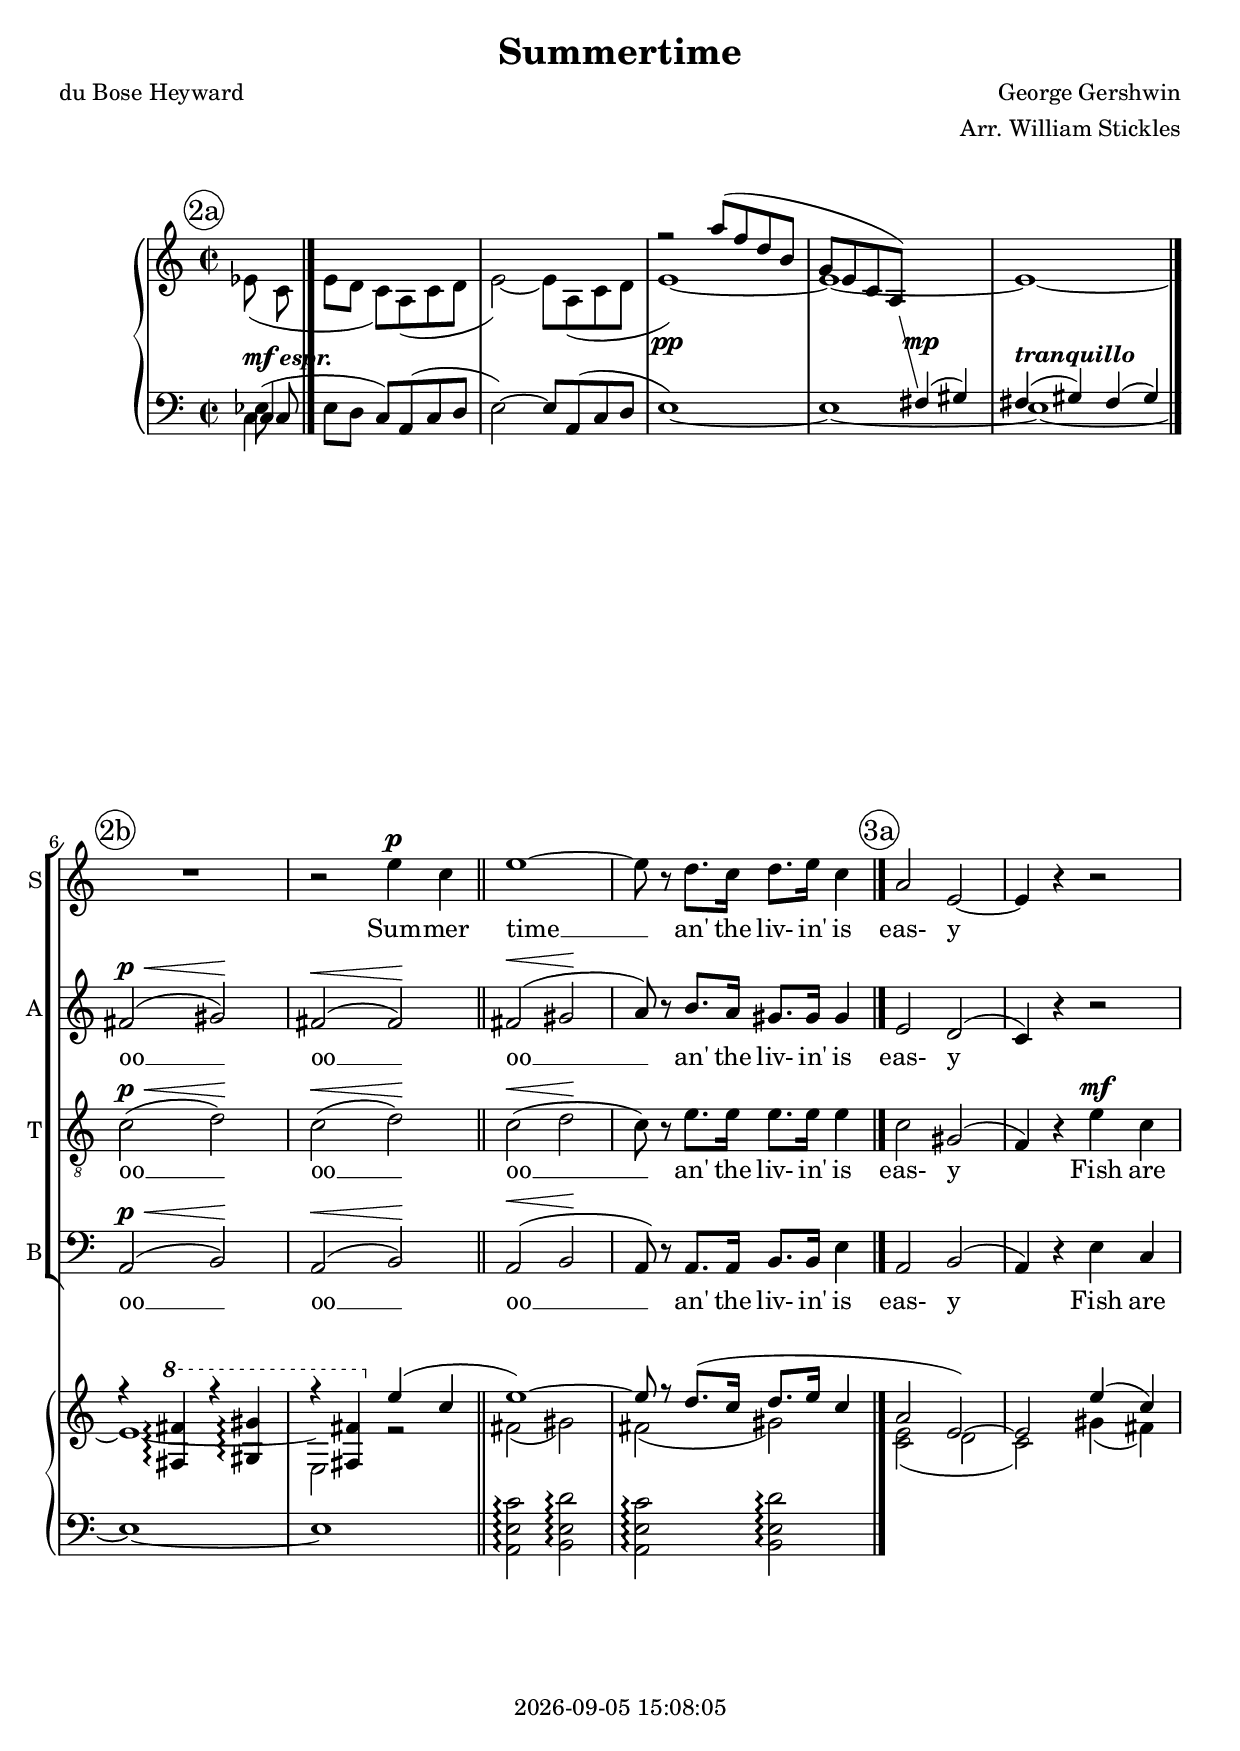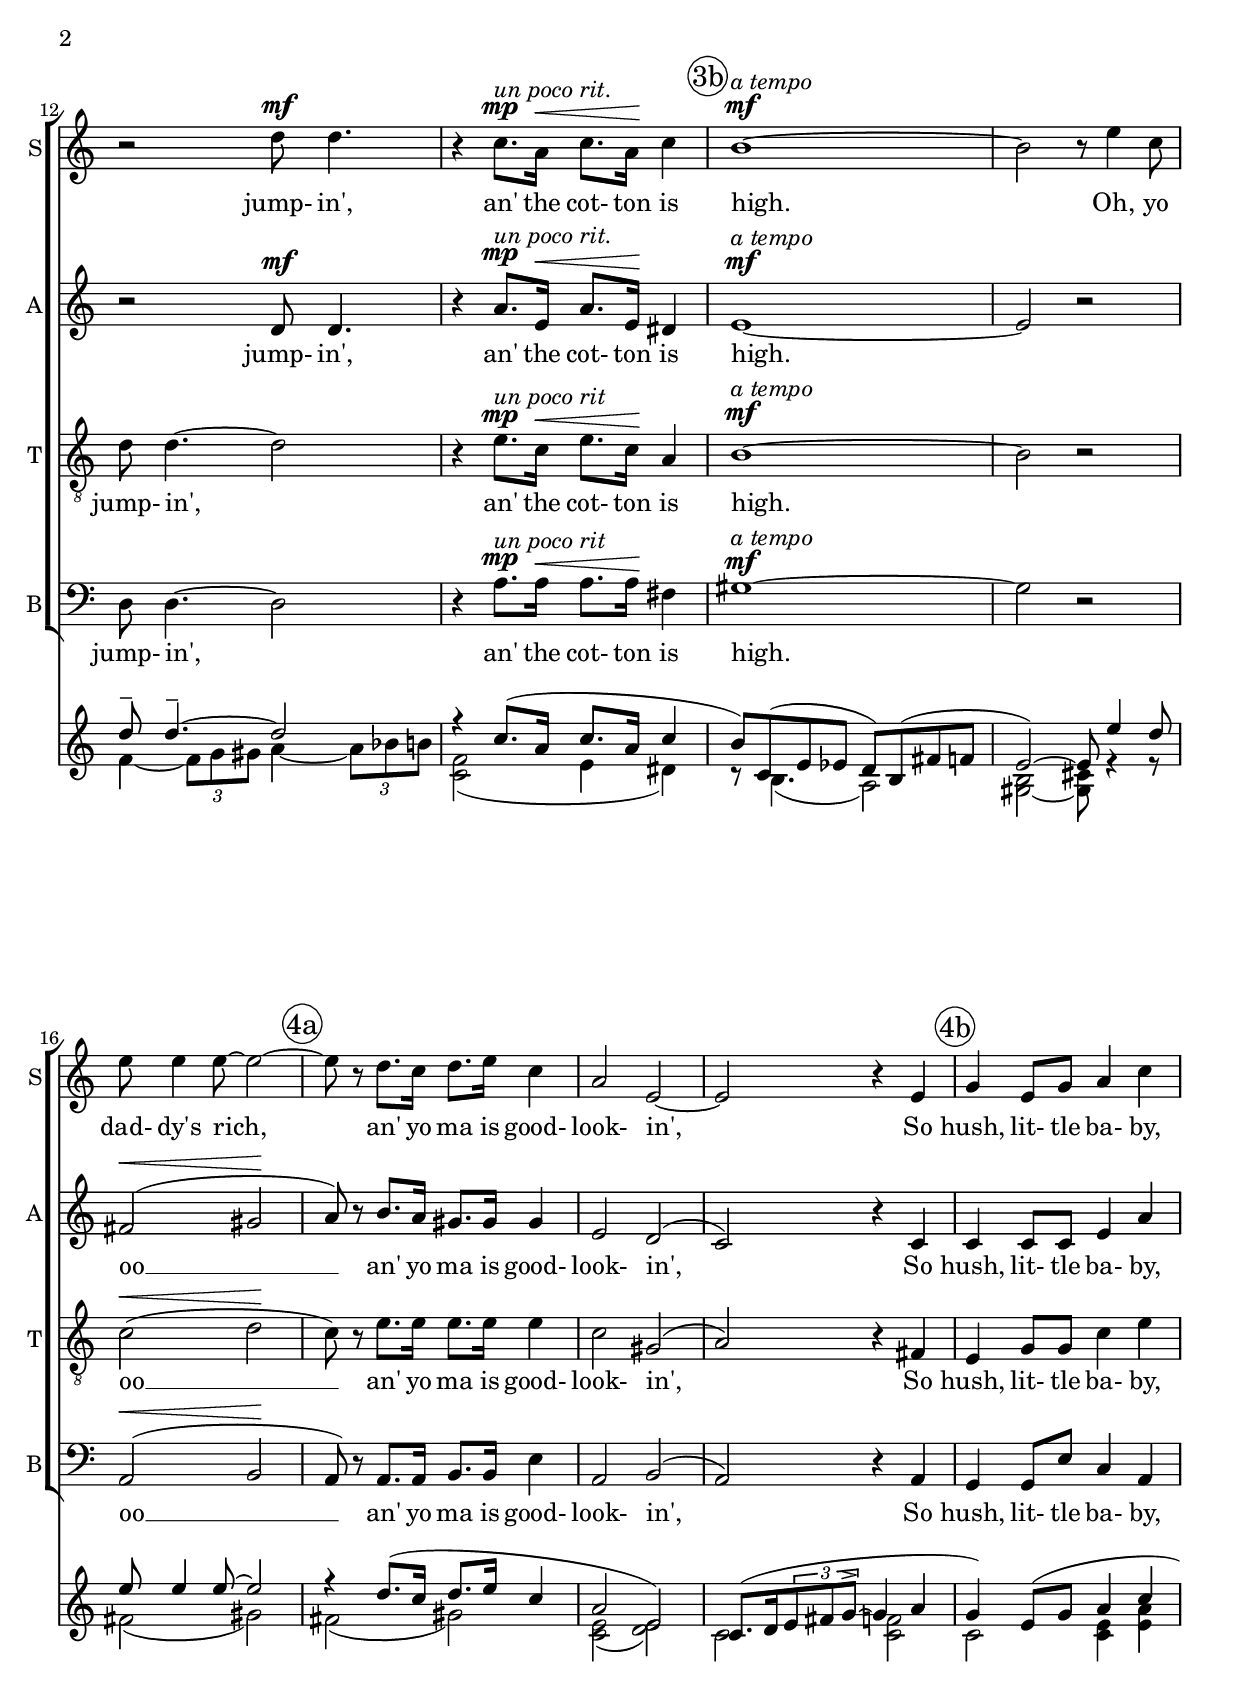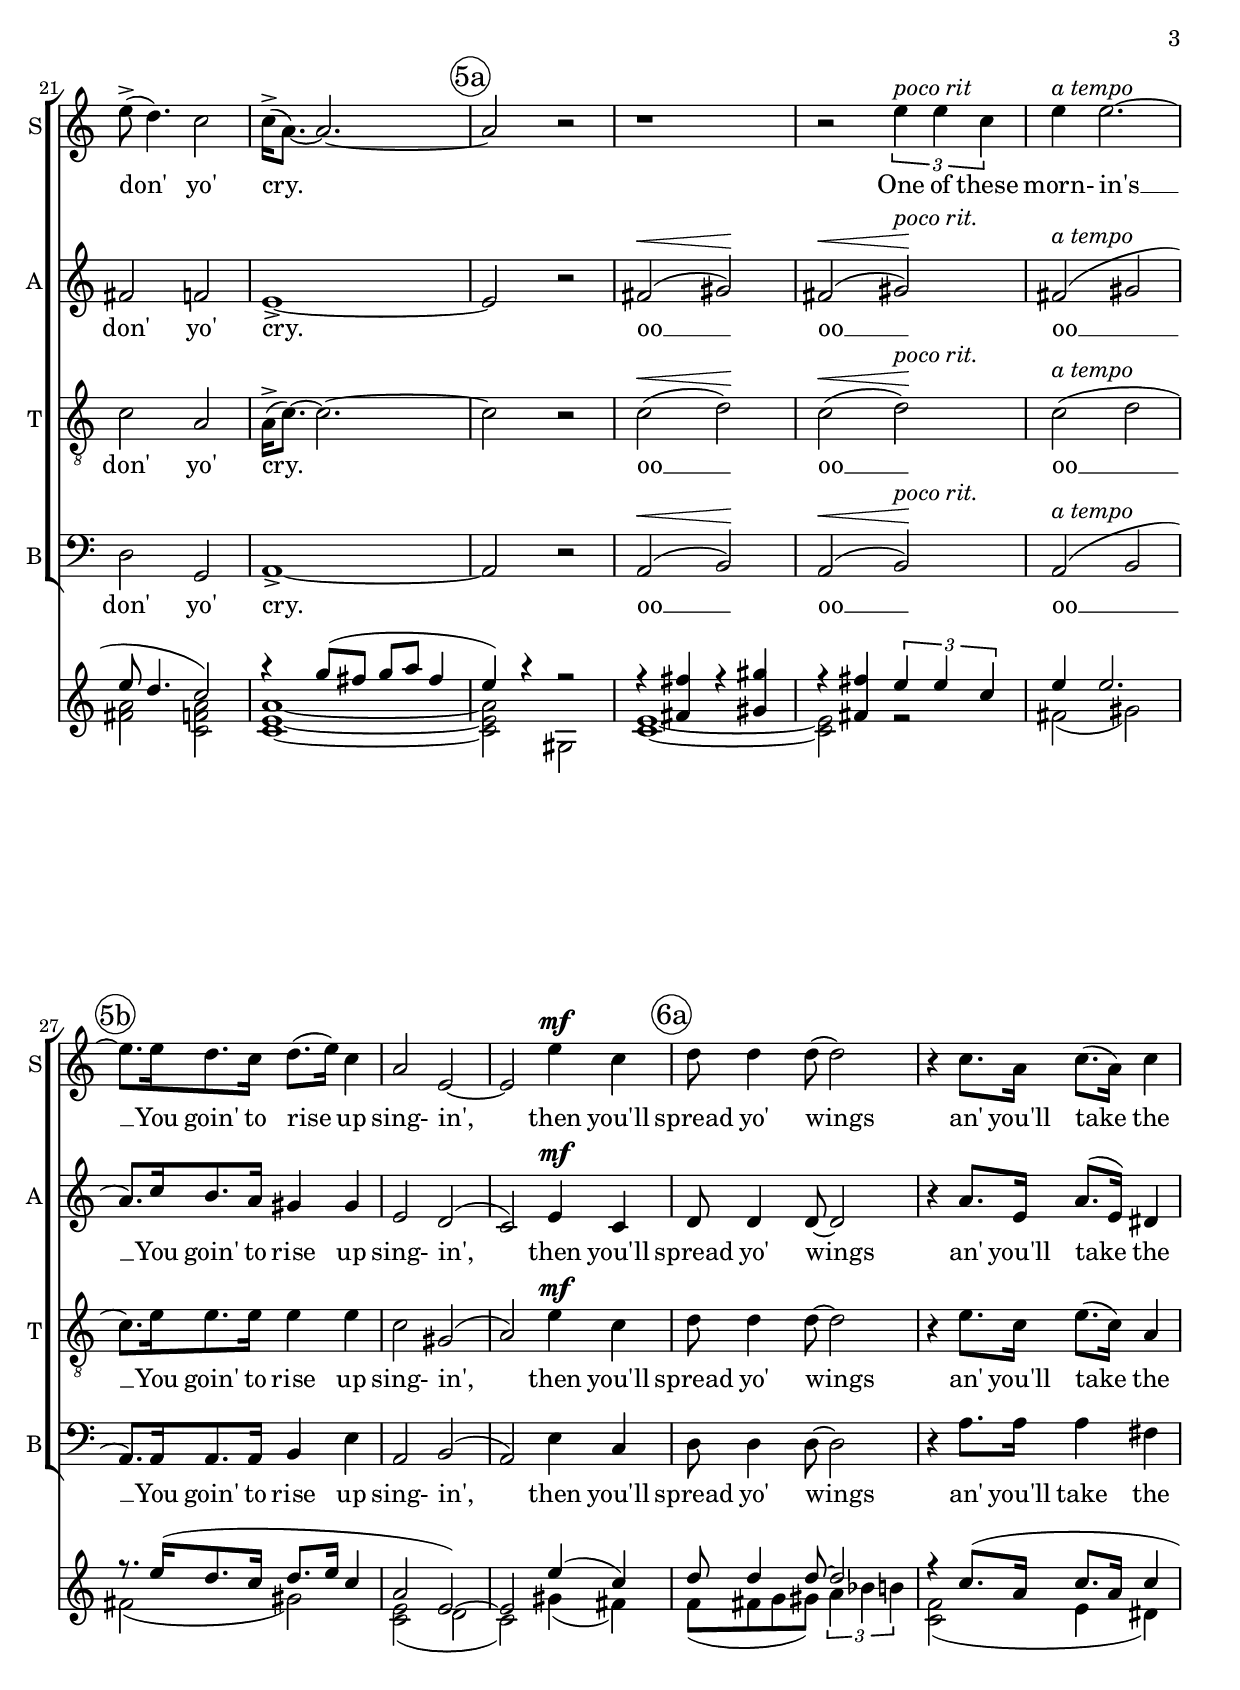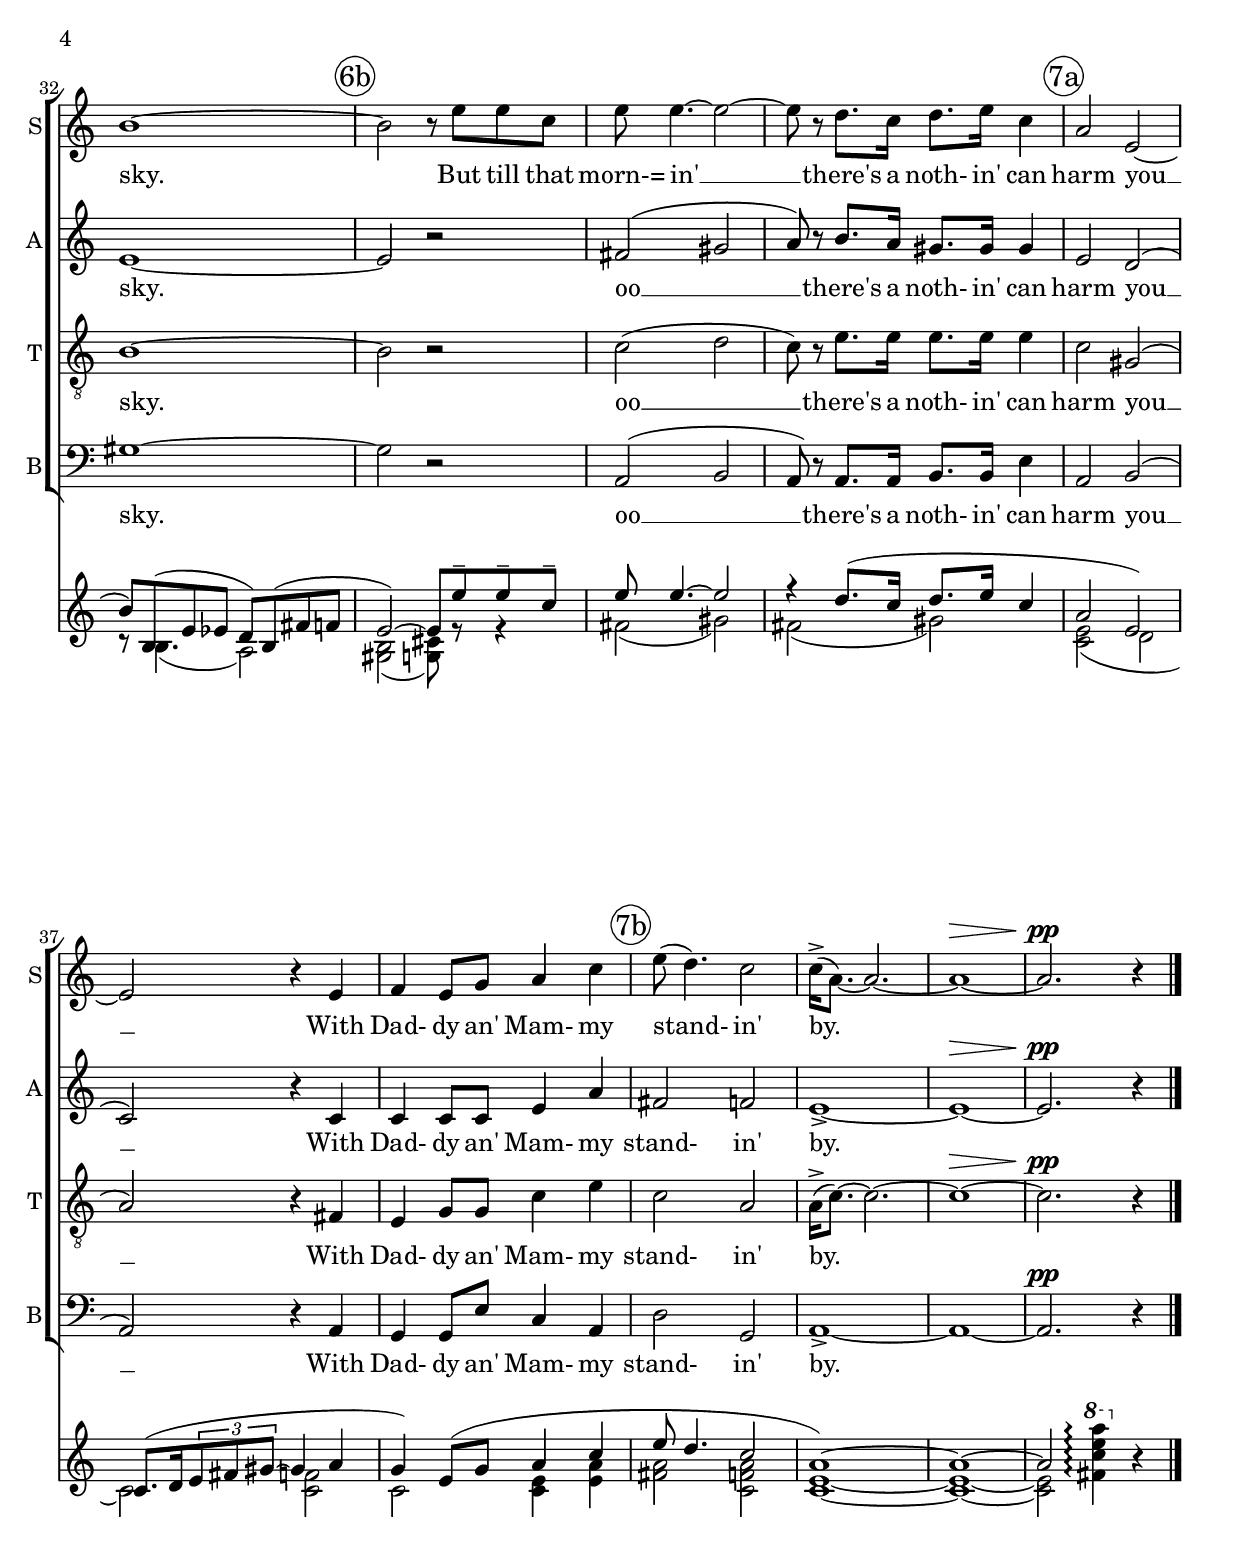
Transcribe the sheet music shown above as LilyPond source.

\version "2.20.2"

\include "predefined-guitar-fretboards.ly"
\include "articulate.ly"

today = #(strftime "%Y-%m-%d %H:%M:%S" (localtime (current-time)))

\header {
% centered at top
%  dedication  = "dedication"
  title       = "Summertime"
%  subtitle    = "subtitle"
%  subsubtitle = "subsubtitle"
%  instrument  = "instrument"
  
% arrangement of following lines:
%
%  poet    composer
%  meter   arranger
%  piece       opus

  composer    = "George Gershwin"
  arranger    = "Arr. William Stickles"
%  opus        = "opus"

  poet        = "du Bose Heyward"
%  meter       = "meter"
%  piece       = "piece"

% centered at bottom
% tagline     = "tagline" % default lilypond version
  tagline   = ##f
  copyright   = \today
}

% #(set-global-staff-size 16)

% \paper {
%   #(set-paper-size "a4")
%   line-width = 180\mm
%   left-margin = 20\mm
%   bottom-margin = 10\mm
%   top-margin = 10\mm
% }

global = {
  \key a \minor
  \time 2/2
}

colour = {
  \override NoteHead.color   = #red
  \override Stem.color       = #red
  \override Beam.color       = #red
  \override Accidental.color = #red
  \override Slur.color       = #red
  \override Tie.color        = #red
  \override Dots.color       = #red
}

black = {
  \override NoteHead.color   = #black
  \override Stem.color       = #black
  \override Beam.color       = #black
  \override Accidental.color = #black
  \override Slur.color       = #black
  \override Tie.color        = #black
  \override Dots.color       = #black
}

TempoTrack = {
  \tempo 4=105
  \set Score.tempoHideNote = ##t
  s4
}

RehearsalTrack = {
%  \set Score.currentBarNumber = #5
%  \mark \markup { \box 5 }
  \mark \markup { \circle "2a" } s1*5
  \mark \markup { \circle "2b" } s1*4
  \mark \markup { \circle "3a" } s1*4
  \mark \markup { \circle "3b" } s1*3
  \mark \markup { \circle "4a" } s1*3
  \mark \markup { \circle "4b" } s1*3
  \mark \markup { \circle "5a" } s1*4
  \mark \markup { \circle "5b" } s1*3
  \mark \markup { \circle "6a" } s1*3
  \mark \markup { \circle "6b" } s1*3
  \mark \markup { \circle "7a" } s1*3
  \mark \markup { \circle "7b" } s1*4
}

soprano = \relative {
  \global
  \dynamicUp \phrasingSlurUp \slurUp
  R1 * 5
  R1 % 2b
  r2 e''4^\p c \bar "||"
  e1~
  e8 r d8. c16 d8. e16 c4
  a2 e~ % 3a
  e4 r r2
  r2 d'8^\mf d4.
  r4 c8.^\mp^\markup{\italic{un poco rit.}} a16\< c8. a16\! c4
  b1^\mf^\markup{\italic{a tempo}} ~ % 3b
  b2 r8 e4 c8
  e8 e4 e8~e2~
  e8 r d8. c16 d8. e16 c4 % 4a
  a2 e2~
  e2 r4 e
  g4 e8 g a4 c % 4b
  e8^>(d4.) c2
  c16^>(a8.)~a2.~
  a2 r % 5a
  r1
  r2 \times 2/3 {e'4^\markup{\italic{poco rit}} e c}
  e4^\markup{\italic{a tempo}} e2.~
  e8. e16 d8. c16 d8.(e16) c4 % 5b
  a2 e2~
  e2 e'4^\mf c4
  d8 d4 d8(d2) % 6a
  r4 c8. a16 c8.(a16) c4
  b1~
  b2 r8 e e c % 6b
  e8 e4.~e2~
  e8 r d8. c16 d8. e16 c4
  a2 e2~ % 7a
  e2 r4 e
  f4 e8 g a4 c
  e8(d4.) c2 % 7b
  c16^>(a8.)~a2.~
  a1\>~
  a2.^\pp r4
  \bar "|."
}

wordsSop = \lyricmode {
  Sum -- mer time __
  an' the liv- in' is eas- y
  jump- in', an' the cot- ton is high.
  Oh, yo dad- dy's rich,
  an' yo ma is good- look- in',
  So hush, lit- tle ba- by, don' yo' cry.
  One of these morn- in's __
  You goin' to rise up sing- in',
  then you'll spread yo' wings an' you'll take the sky.
  But till that morn-= in' __ there's a noth- in' can harm you __
  With Dad- dy an' Mam- my stand- in' by.
}

alto = \relative {
  \global
  \dynamicUp \phrasingSlurUp \slurUp
  R1*5
  fis'2^\p^\<(gis)\! % 2b
  fis2^\<(fis\!) \bar "||"
  fis2^\<(gis\!
  a8) r b8. a16 gis8. gis16 gis4
  e2 d( % 3a
  c4) r r2
  r2 d8\mf d4.
  r4 a'8.\mp^\markup \italic "un poco rit." e16\< a8. e16\! dis4
  e1~\mf^\markup \italic "a tempo" % 3b
  e2 r
  fis2\<(gis\!
  a8) r b8. a16 gis8. gis16 gis4 % 4a
  e2 d(
  c2) r4 c
  c4 c8 c e4 a % 4b
  fis2 f
  e1->~
  e2 r % 5a
  fis2\<(gis\!)
  fis2\<(gis)\!^\markup \italic "poco rit."
  fis2(^\markup \italic "a tempo" gis
  a8.) c16 b8. a16 gis4 gis % 5b
  e2 d(
  c2) e4\mf c
  d8 d4 d8~2 % 6a
  r4 a'8. e16 a8.(e16) dis4
  e1~
  e2 r % 6b
  fis2(gis
  a8) r b8. a16 gis8. gis16 gis4
  e2 d( % 7a
  c2) r4 c
  c4 c8 c e4 a
  fis2 f % 7b
  e1->~
  e1~\>
  e2.\pp r4
  \bar "|."
}

wordsAlto = \lyricmode {
  oo __ oo __ oo __
  an' the liv- in' is eas- y
  jump- in', an' the cot- ton is high.
  oo __
  an' yo ma is good- look- in',
  So hush, lit- tle ba- by, don' yo' cry.
  oo __ oo __ oo __
  You goin' to rise up sing- in',
  then you'll spread yo' wings an' you'll take the sky.
  oo __ there's a noth- in' can harm you __
  With Dad- dy an' Mam- my stand- in' by.
}

tenor = \relative {
  \global
  \dynamicUp \phrasingSlurUp \slurUp
  R1*5
  c'2^\p^\<(d\!) % 2b
  c2^\<(d\!) \bar "||"
  c2^\<(d\!
  c8) r e8. e16 e8. e16 e4
  c2 gis( % 3a
  f4) r e'\mf c
  d8 d4.~2
  r4 e8.\mp^\markup \italic "un poco rit" c16\< e8. c16\! a4
  b1~\mf^\markup \italic "a tempo" % 3b
  b2 r
  c2\<( d\!
  c8) r e8. e16 e8. e16 e4 % 4a
  c2 gis(
  a2) r4 fis
  e4 g8 g c4 e % 4b
  c2 a
  a16->(c8.)~2.~
  c2 r % 5a
  c2\<( d\!)
  c2\<( d\!)^\markup \italic "poco rit."
  c2(^\markup \italic "a tempo" d
  c8.) e16 e8. e16 e4 e % 5b
  c2 gis(
  a2) e'4\mf c
  d8 d4 d8~2 % 6a
  r4 e8. c16 e8.(c16) a4
  b1~
  b2 r % 6b
  c2(d
  c8) r e8. e16 e8. e16 e4
  c2 gis( % 7a
  a2) r4 fis
  e4 g8 g c4 e
  c2 a % 7b
  a16->(c8.)~c2.~
  c1~\>
  c2.\pp r4
  \bar "|."
}

wordsTenor = \lyricmode {
  oo __ oo __ oo __
  an' the liv- in' is eas- y
  Fish are jump- in', an' the cot- ton is high.
  oo __
  an' yo ma is good- look- in',
  So hush, lit- tle ba- by, don' yo' cry.
  oo __ oo __ oo __
  You goin' to rise up sing- in',
  then you'll spread yo' wings an' you'll take the sky.
  oo __ there's a noth- in' can harm you __
  With Dad- dy an' Mam- my stand- in' by.
}

bass= \relative {
  \global
  \dynamicUp \phrasingSlurUp \slurUp
  R1*5
  a,2^\p^\<(b\!) % 2b
  a2^\<(b\!) \bar "||"
  a2^\<(b\!
  a8) r a8. a16 b8. b16 e4
  a,2 b( % 3a
  a4) r e' c
  d8 d4.~2
  r4 a'8.\mp^\markup \italic "un poco rit" a16\< a8. a16\! fis4
  gis1~\mf^\markup \italic "a tempo" % 3b
  gis2 r
  a,2(\< b\!
  a8) r a8. a16 b8. b16 e4 % 4a
  a,2 b(
  a2) r4 a
  g4 g8 e' c4 a % 4b
  d2 g,
  a1->~
  a2 r % 5a
  a2\<(b\!)
  a2\<(b\!)^\markup \italic "poco rit."
  a2(^\markup \italic "a tempo" b
  a8.) a16 a8. a16 b4 e % 5b
  a,2 b(
  a2) e'4 c
  d8 d4 d8~2 % 6a
  r4 a'8. a16 a4 fis
  gis1~
  gis2 r % 6n
  a,2(b
  a8) r a8. a16 b8. b16 e4
  a,2 b( % 7a
  a2) r4 a
  g4 g8 e' c4 a
  d2 g, % 7b
  a1->~
  a1~
  a2.\pp r4
  \bar "|."
}

wordsBass = \lyricmode {
  oo __ oo __ oo __
  an' the liv- in' is eas- y
  Fish are jump- in', an' the cot- ton is high.
  oo __
  an' yo ma is good- look- in',
  So hush, lit- tle ba- by, don' yo' cry.
  oo __ oo __ oo __ 
  You goin' to rise up sing- in',
  then you'll spread yo' wings an' you'll take the sky.
  oo __ there's a noth- in' can harm you __
  With Dad- dy an' Mam- my stand- in' by.
}

pianoRH = \relative {
  \global
s1*5
  \bar "|."
}

pianoRHone = \relative {
  \global
  \voiceOne
  s1
  s1
  r2 a''8(f d b
  \showStaffSwitch
  g e c a) \change Staff = lh fis4(gis)
  \hideStaffSwitch
  fis4(gis) fis(gis) \change Staff = rh
  r4 \ottava 1 <fis' fis'>\arpeggio r <gis gis'>\arpeggio
  r4 <fis fis'> \ottava 0 e'4(c \bar "||"
  e1)~
  e8 r d8.(c16 d8. e16 c4
  a2 e)~ % 3a
  e e'4(c)
  d8-- d4.--~2
  r4 c8.(a16 c8. a16 c4
  b8) c,(e ees d) b( fis' f % 3b
  e2)~8 e'4 d8
  e8 e4 e8~2
  r4 d8.(c16 d8. e16 c4 % 4a
  a2 e)
  c8.(d16 \tuplet 3/2 {e8 fis g->~}4 a
  g4) e8(g a4 c % 4b
  e8 d4. c2)
  r4 g'8(fis g a fis4
  e4) r r2 % 5a
  r4 \set Staff.ottavation = #"8" \set Voice.middleCPosition = #-13 <fis fis'> r <gis gis'>
  r4 <fis fis'> \unset Staff.ottavation \unset Voice.middleCPosition \tuplet 3/2 {e4 e c}
  e4 e2.
  r8. e16( d8. c16 d8. e16 c4 % 5b
  a2 e)~
  e2 e'4(c)
  d8 d4 d8~2 % 6a
  r4 c8.(a16 c8. a16 c4
  b8) b,(e ees d) b( fis' f
  e2)~8 e'8-- e-- c-- % 6b
  e8 e4.~2
  r4 d8.(c16 d8. e16 c4
  a2 e) % 7a
  c8.(d16 \tuplet 3/2 {e8 fis gis~} gis4 a
  g4) e8( g a4 c
  e8 d4. c2 % 7b
  a1)~
  a1~
  a2 s
  \bar "|."
}

pianoRHtwo = \relative {
  \global
  \voiceTwo
  ees'8(c ees d c) a(c d
  e2)~8 a,(c d
  e1)~
  e1~
  e1~
  e1~
  e2 r \bar "||"
  fis2(gis)
  fis2(gis)
  <c, e>( d % 3a
  c) gis'4(fis)
  f4~\tuplet 3/2 {f8 g gis} a4~\tuplet 3/2 {a8 bes b}
  <c, f>2(e4 dis)
  r8 b4.(a2) % 3b
  <gis b>2~<gis cis>8 r4 r8
  fis'2(gis)
  fis2(gis) % 4a
  <c, e>2(<d e>)
  c2 <c f>
  c2 <c e>4 <e a> % 4b
  <fis a>2 <c f a>
  <c e a>1~
  q2 gis % 5a
  <c e>1~
  q2 r
  fis2(gis)
  fis2(gis) % 5b
  <c, e>2(d
  c2) gis'4(fis)
  f8(fis g gis) \tuplet 3/2 {a4 bes b} % 6a
  <c, f>2(e4 dis)
  r8 b4.(a2)
  <gis b>2(<g cis>8) r8 r4 % 6b
  fis'2(gis)
  fis2(gis)
  <c, e>2(d % 7a
  c2) <c f>
  c2 <c e>4 <e a>
  <fis a>2 <c f a> % 7b
  <c e>1~
  q1~
  q2 \ottava 1 <fis' c' e a>4\arpeggio \ottava 0 \oneVoice r4
  \bar "|."
}

dynamicsPiano = {
  \override DynamicTextSpanner.style = #'none
  s1-\markup \bold \italic {\dynamic mf espr.}
  s1
  s1\pp
  s2 s\mp
  s1-\markup \bold \italic tranquillo
}

pianoLH = \relative {
  \global
  \oneVoice
  ees8(c ees d c) a(c d
  e2)~8 a,(c d
  \voiceTwo e1)~
  e1~
  e1~
  e1~ % 2b
  e1 \bar "||"
  <a, e' c'>2\arpeggio <b e d'>\arpeggio
  <a e' c'>2\arpeggio
  <b e d'>\arpeggio
  \bar "|."
}

pianoLHone = \relative {
  \global
  \voiceOne
  c4
  \bar "|."
}

pianoLHtwo = \relative {
  \global
  \voiceTwo
  c4
  \bar "|."
}

\book {
  \bookOutputSuffix "single"
  \score {
%   \articulate
    <<
      <<
        \new ChoirStaff <<
                                % Single soprano staff
          \new Staff \with { instrumentName = #"Soprano" shortInstrumentName = #"S" } <<
            \new Voice \TempoTrack
            \new Voice \RehearsalTrack
            \new Voice = "soprano" \soprano
            \new Lyrics \lyricsto "soprano" \wordsSop
          >>
                                % Single alto staff
          \new Staff \with { instrumentName = #"Alto" shortInstrumentName = #"A" } <<
            \new Voice = "alto" \alto
            \new Lyrics \lyricsto "alto" \wordsAlto
          >>
                                % Single tenor staff
          \new Staff \with { instrumentName = #"Tenor" shortInstrumentName = #"T" } <<
            \clef "treble_8"
            \new Voice = "tenor" \tenor
            \new Lyrics \lyricsto "tenor" \wordsTenor
          >>
                                % Single bass staff
          \new Staff \with { instrumentName = #"Bass" shortInstrumentName = #"B" } <<
            \clef "bass"
            \new Voice = "bass" \bass
            \new Lyrics \lyricsto "bass" \wordsBass
          >>
        >>
        \new PianoStaff <<
          \new Staff = rh <<
            \new Voice \pianoRH
            \new Voice \pianoRHone
            \new Voice \pianoRHtwo
          >>
          \new Dynamics \dynamicsPiano
          \new Staff = lh <<
            \clef "bass"
            \new Voice \pianoLH
            \new Voice \pianoLHone
            \new Voice \pianoLHtwo
          >>
        >>
      >>
    >>
    \layout {
      indent = 1.5\cm
      \context {
        \Staff \RemoveAllEmptyStaves
      }
    }
    \midi {}
  }
}
